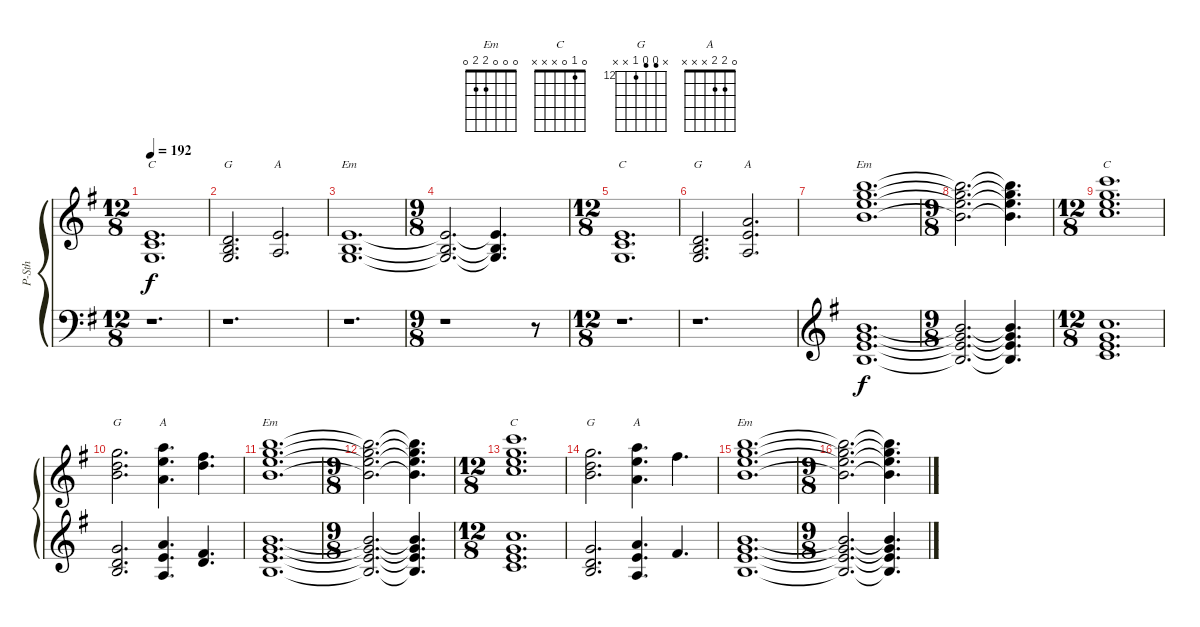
\defaultSystemsLayout 4
\bracketExtendMode groupsimilarinstruments
\otherSystemsTrackNameOrientation horizontal
\track ("Strings / Pad" "P-Sth") {multiBarRest instrument pad2warm}
\staff {score}
\tuning (E4 B3 G3 D3 A2 E2)
\chord ("Em" 0 0 0 2 2 0) {showfingering false}
\chord ("C" 0 1 0 x x x) {showfingering false}
\chord ("G" x 11 11 12 x x) {firstfret 12 showfingering false}
\chord ("A" 0 2 2 x x x) {showfingering false}
\ts (12 8)
\beaming (8 3 3 3 3)
\tempo 192
\clef g2
\ks g
(1.2{acc forcenatural} 0.1{acc forcenatural} 0.3{acc forcenatural}).1{d ch "C" dy f} |
(0.3{acc forcenatural} 0.2{acc forcenatural} 12.4{acc forcenatural}).2{d ch "G"} (0.1{acc forcenatural} 2.3{acc forcenatural}).2{d ch "A"} |
(0.1{acc forcenatural} 0.2{acc forcenatural} 0.3{acc forcenatural}).1{d ch "Em"} |
\ts (9 8)
\beaming (8 3 3 3 3)
(0.1{t acc forcenatural} 0.3{t acc forcenatural} 0.2{t acc forcenatural}).2{d} (0.1{t acc forcenatural} 0.3{t acc forcenatural} 0.2{t acc forcenatural}).4{d} |
\ts (12 8)
\beaming (8 3 3 3 3)
(1.2{acc forcenatural} 0.1{acc forcenatural} 0.3{acc forcenatural}).1{d ch "C"} |
(12.4{acc forcenatural} 0.2{acc forcenatural} 0.3{acc forcenatural}).2{d ch "G"} (17.6{acc forcenatural} 19.5{acc forcenatural} 19.4{acc forcenatural}).2{d ch "A"} |
(21.4{acc forcenatural} 21.3{acc forcenatural} 20.2{acc forcenatural} 19.1{acc forcenatural}).1{d ch "Em"} |
\ts (9 8)
\beaming (8 3 3 3 3)
(19.1{t acc forcenatural} 20.2{t acc forcenatural} 21.3{t acc forcenatural} 21.4{t acc forcenatural}).2{d} (19.1{t acc forcenatural} 20.2{t acc forcenatural} 21.3{t acc forcenatural} 21.4{t acc forcenatural}).4{d} |
\ts (12 8)
\beaming (8 3 3 3 3)
(22.4{acc forcenatural} 21.3{acc forcenatural} 20.2{acc forcenatural} 20.1{acc forcenatural}).1{d ch "C"} |
(15.1{acc forcenatural} 15.2{acc forcenatural} 16.3{acc forcenatural}).2{d ch "G"} (14.3{acc forcenatural} 17.2{acc forcenatural} 17.1{acc forcenatural}).4{d ch "A"} (19.3{acc forcenatural} 19.2{acc #}).4{d} |
(21.4{acc forcenatural} 21.3{acc forcenatural} 20.2{acc forcenatural} 19.1{acc forcenatural}).1{d ch "Em"} |
\ts (9 8)
\beaming (8 3 3 3 3)
(19.1{t acc forcenatural} 20.2{t acc forcenatural} 21.3{t acc forcenatural} 21.4{t acc forcenatural}).2{d} (19.1{t acc forcenatural} 20.2{t acc forcenatural} 21.3{t acc forcenatural} 21.4{t acc forcenatural}).4{d} |
\ts (12 8)
\beaming (8 3 3 3 3)
(22.4{acc forcenatural} 21.3{acc forcenatural} 20.2{acc forcenatural} 20.1{acc forcenatural}).1{d ch "C"} |
(15.1{acc forcenatural} 15.2{acc forcenatural} 16.3{acc forcenatural}).2{d ch "G"} (14.3{acc forcenatural} 17.2{acc forcenatural} 17.1{acc forcenatural}).4{d ch "A"} 19.2{acc #}.4{d} |
(26.5{acc forcenatural} 26.4{acc forcenatural} 24.3{acc forcenatural} 24.2{acc forcenatural}).1{d ch "Em"} |
\ts (9 8)
\beaming (8 3 3 3 3)
(24.2{t acc forcenatural} 24.3{t acc forcenatural} 26.4{t acc forcenatural} 26.5{t acc forcenatural}).2{d} (24.2{t acc forcenatural} 24.3{t acc forcenatural} 26.4{t acc forcenatural} 26.5{t acc forcenatural}).4{d}
\staff {score}
\tuning (E4 B3 G3 D3 A2 E2)
\clef f4
\ottava regular
\simile none
\ks g
r.1{d dy f} |
r.1{d} |
r.1{d} |
r.1 r.8 |
r.1{d} |
r.1{d} |
\clef g2
(0.2{acc forcenatural} 0.1{acc forcenatural} 17.4{acc forcenatural} 16.3{acc forcenatural}).1{d} |
(16.3{t acc forcenatural} 17.4{t acc forcenatural} 0.1{t acc forcenatural} 0.2{t acc forcenatural}).2{d} (16.3{t acc forcenatural} 17.4{t acc forcenatural} 0.1{t acc forcenatural} 0.2{t acc forcenatural}).4{d} |
(15.5{acc forcenatural} 0.1{acc forcenatural} 17.4{acc forcenatural} 17.3{acc forcenatural}).1{d} |
(12.3{acc forcenatural} 12.4{acc forcenatural} 0.2{acc forcenatural}).2{d} (7.4{acc forcenatural} 0.1{acc forcenatural} 10.2{acc forcenatural}).4{d} (7.3{acc forcenatural} 7.2{acc #}).4{d} |
(9.4{acc forcenatural} 0.1{acc forcenatural} 12.3{acc forcenatural} 12.2{acc forcenatural}).1{d} |
(12.2{t acc forcenatural} 12.3{t acc forcenatural} 0.1{t acc forcenatural} 9.4{t acc forcenatural}).2{d} (12.2{t acc forcenatural} 12.3{t acc forcenatural} 0.1{t acc forcenatural} 9.4{t acc forcenatural}).4{d} |
(10.4{acc forcenatural} 0.1{acc forcenatural} 12.3{acc forcenatural} 13.2{acc forcenatural}).1{d} |
(12.3{acc forcenatural} 12.4{acc forcenatural} 0.2{acc forcenatural}).2{d} (7.4{acc forcenatural} 0.1{acc forcenatural} 10.2{acc forcenatural}).4{d} 11.3{acc #}.4{d} |
(0.2{acc forcenatural} 0.1{acc forcenatural} 17.4{acc forcenatural} 16.3{acc forcenatural}).1{d} |
(16.3{t acc forcenatural} 17.4{t acc forcenatural} 0.1{t acc forcenatural} 0.2{t acc forcenatural}).2{d} (16.3{t acc forcenatural} 17.4{t acc forcenatural} 0.1{t acc forcenatural} 0.2{t acc forcenatural}).4{d}
